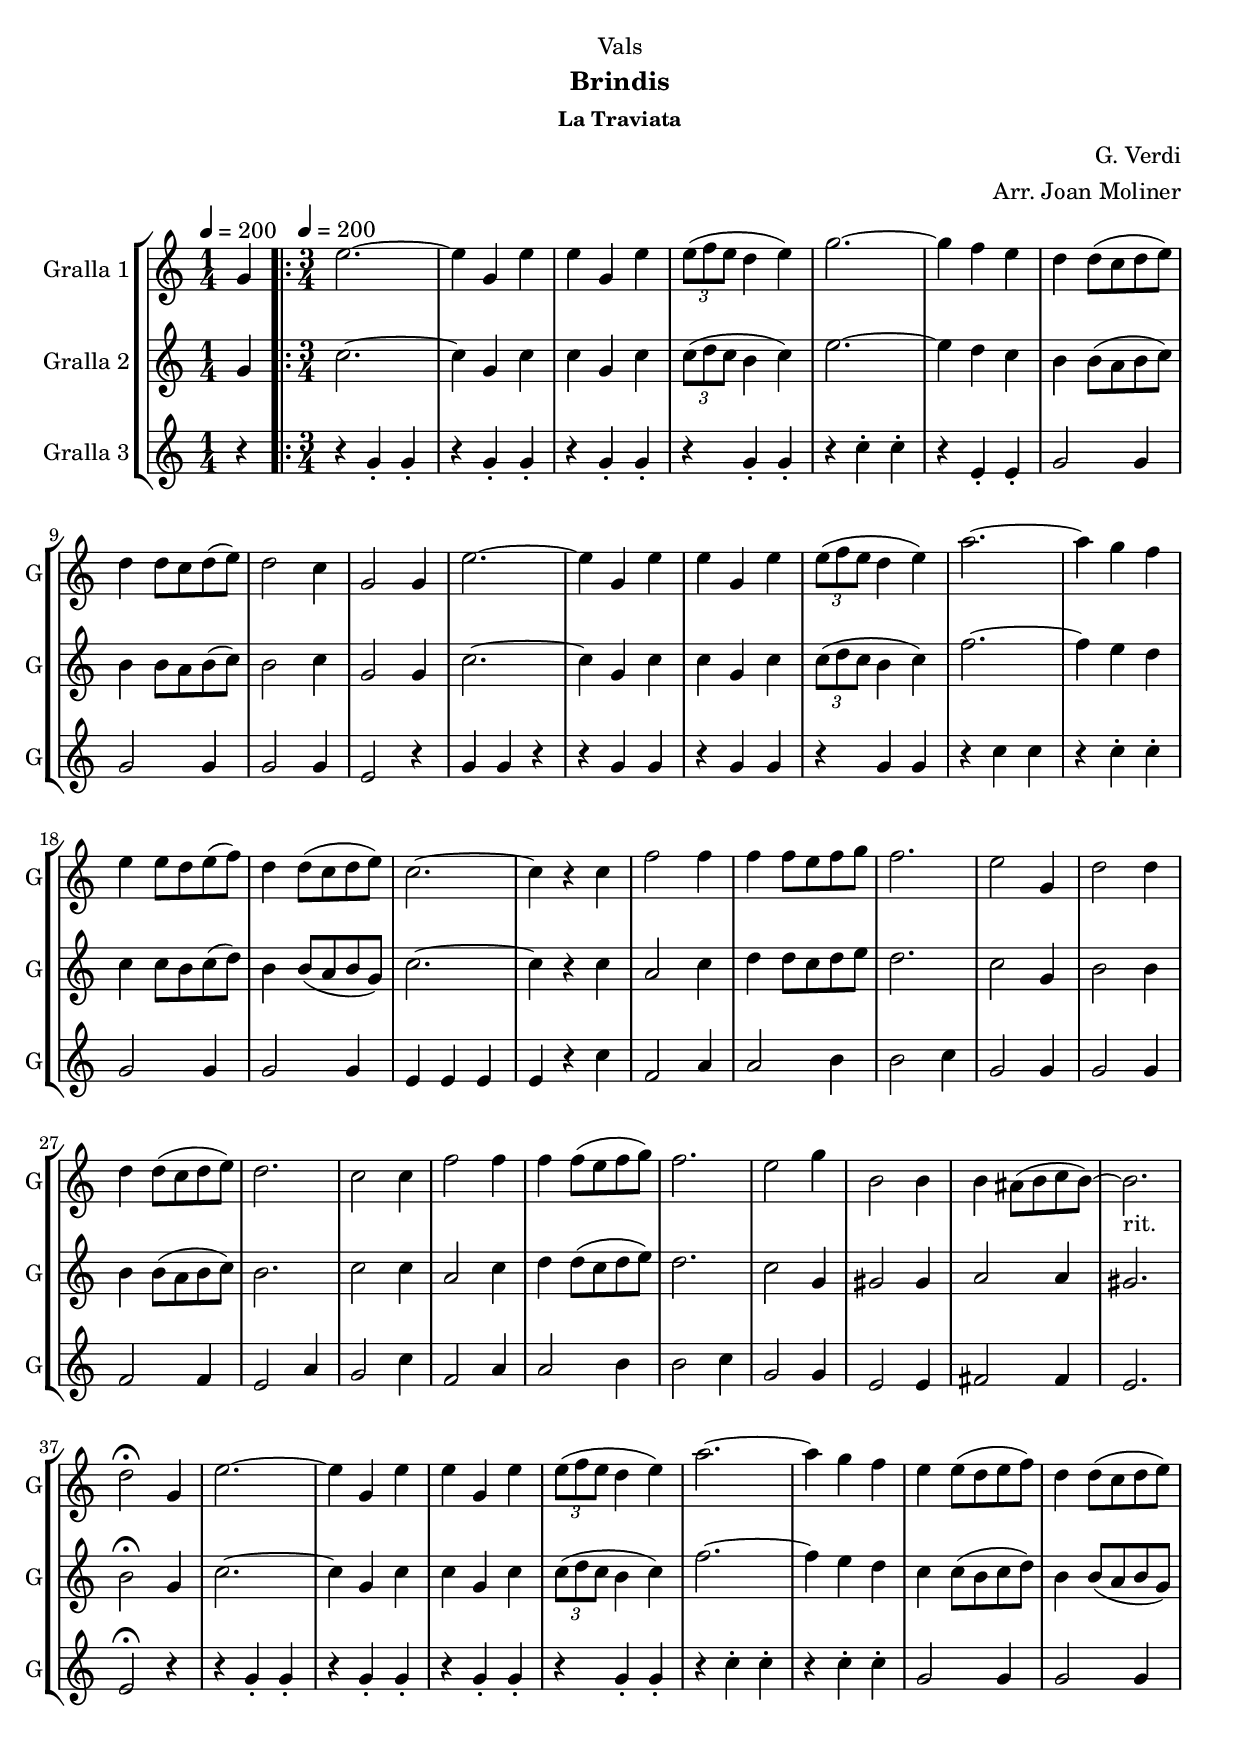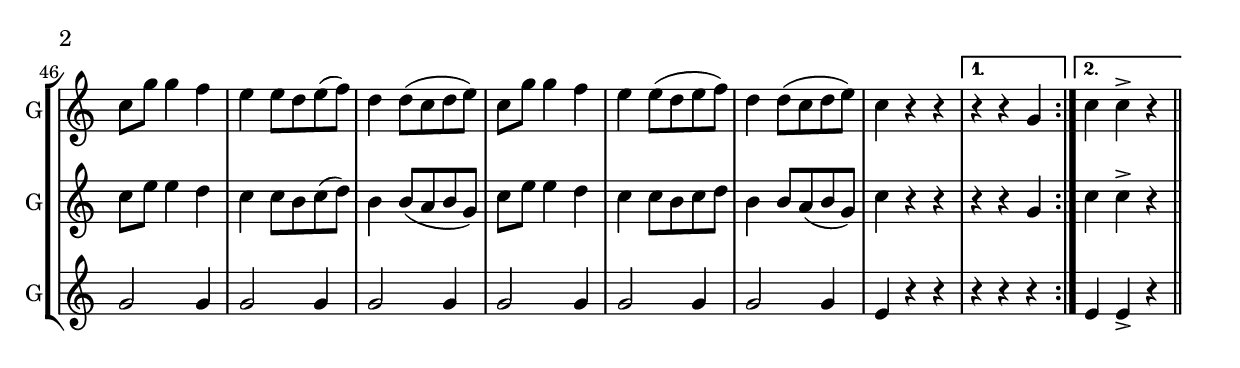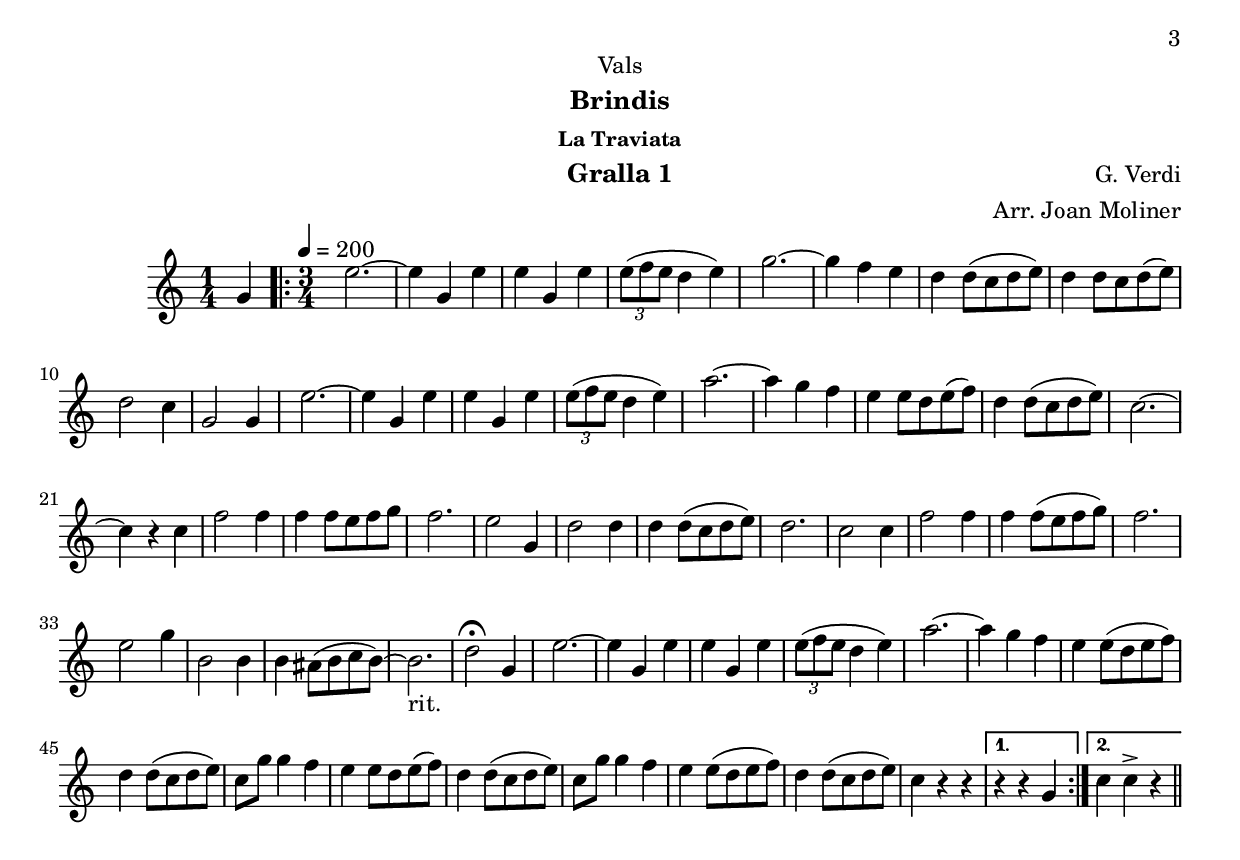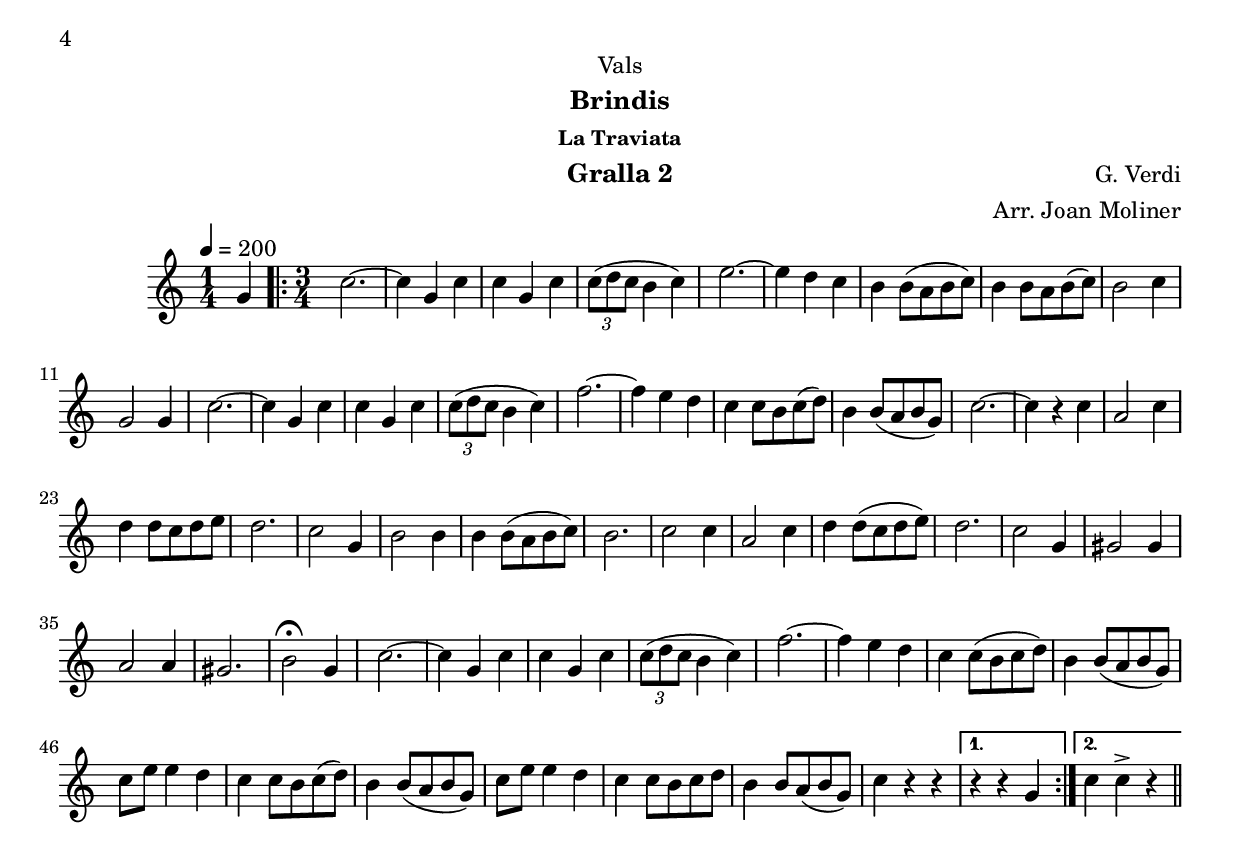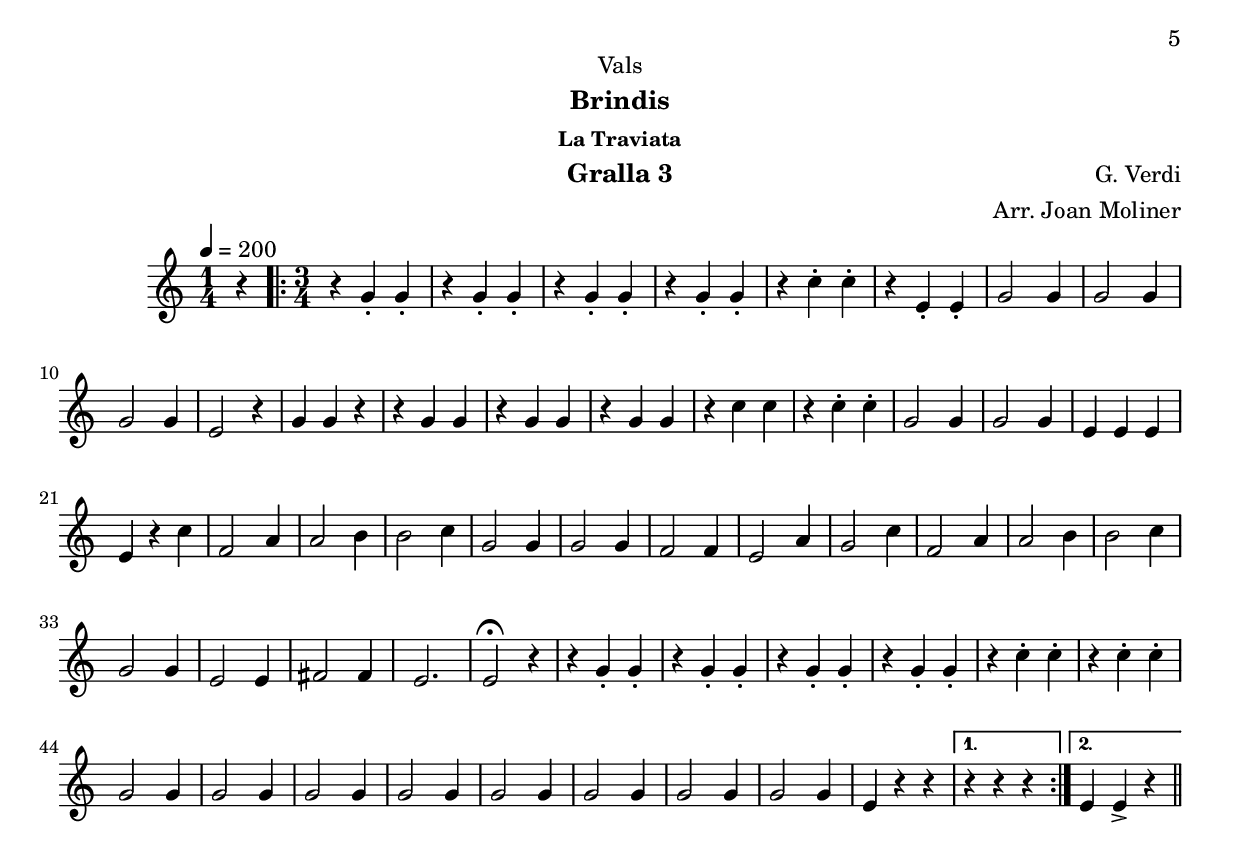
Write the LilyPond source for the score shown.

\version "2.22.1"

\header {
  dedication="Vals"
  title=""
  subtitle="Brindis"
  subsubtitle="La Traviata"
  poet=""
  meter=""
  piece=""
  composer="G. Verdi"
  arranger="Arr. Joan Moliner"
  opus=""
  instrument=""
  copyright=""
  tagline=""
}

liniaroAa =
\relative g'
{
  \clef treble
  \key c \major
  \time 1/4
  g4 \tempo 4 = 200  |
  \time 3/4   \repeat volta 2 { e'2. ~  |
  e4 g, e'  |
  e4 g, e'  |
  %05
  \times 2/3 { e8 ( f e } d4 e )  |
  g2. ~  |
  g4 f e  |
  d4 d8 ( c d e )  |
  d4 d8 c d ( e )  |
  %10
  d2 c4  |
  g2 g4  |
  e'2. ~  |
  e4 g, e'  |
  e4 g, e'  |
  %15
  \times 2/3 { e8 ( f e } d4 e )   |
  a2. ~  |
  a4 g f  |
  e4 e8 d e ( f )  |
  d4 d8 ( c d e )  |
  %20
  c2. ~  |
  c4 r c  |
  f2 f4  |
  f4 f8 e f g  |
  f2.  |
  %25
  e2 g,4  |
  d'2 d4  |
  d4 d8 ( c d e )  |
  d2.  |
  c2 c4  |
  %30
  f2 f4  |
  f4 f8 ( e f g )  |
  f2.  |
  e2 g4  |
  b,2 b4  |
  %35
  b4 ais8 ( b c b ~ )  |
  b2. _"rit."  |
  d2 \fermata g,4  |
  e'2. ~  |
  e4 g, e'  |
  %40
  e4 g, e'  |
  \times 2/3 { e8 ( f e } d4 e )  |
  a2. ~  |
  a4 g f  |
  e4 e8 ( d e f )  |
  %45
  d4 d8 ( c d e )  |
  c8 g' g4 f  |
  e4 e8 d e ( f )  |
  d4 d8 ( c d e )  |
  c8 g' g4 f  |
  %50
  e4 e8 ( d e f )  |
  d4 d8 ( c d e )  |
  c4 r r }
  \alternative { { r4 r g }
  { c4 c-> r } } \bar "||"
}

liniaroAb =
\relative g'
{
  \tempo 4 = 200
  \clef treble
  \key c \major
  \time 1/4
  g4  |
  \time 3/4   \repeat volta 2 { c2. ~  |
  c4 g c  |
  c4 g c  |
  %05
  \times 2/3 { c8 ( d c } b4 c )  |
  e2. ~  |
  e4 d c  |
  b4 b8 ( a b c )  |
  b4 b8 a b ( c )  |
  %10
  b2 c4  |
  g2 g4  |
  c2. ~  |
  c4 g c  |
  c4 g c  |
  %15
  \times 2/3 { c8 ( d c } b4 c )   |
  f2. ~  |
  f4 e d  |
  c4 c8 b c ( d )  |
  b4 b8 ( a b g )  |
  %20
  c2. ~  |
  c4 r c  |
  a2 c4  |
  d4 d8 c d e  |
  d2.  |
  %25
  c2 g4  |
  b2 b4  |
  b4 b8 ( a b c )  |
  b2.  |
  c2 c4  |
  %30
  a2 c4  |
  d4 d8 ( c d e )  |
  d2.  |
  c2 g4  |
  gis2 gis4  |
  %35
  a2 a4  |
  gis2.   |
  b2 \fermata g4  |
  c2. ~  |
  c4 g c  |
  %40
  c4 g c  |
  \times 2/3 { c8 ( d c } b4 c )  |
  f2. ~  |
  f4 e d  |
  c4 c8 ( b c d )  |
  %45
  b4 b8 ( a b g )  |
  c8 e e4 d  |
  c4 c8 b c ( d )  |
  b4 b8 ( a b g )  |
  c8 e e4 d  |
  %50
  c4 c8 b c d  |
  b4 b8 a ( b g )  |
  c4 r r }
  \alternative { { r4 r g }
  { c4 c-> r } } \bar "||"
}

liniaroAc =
\relative g'
{
  \tempo 4 = 200
  \clef treble
  \key c \major
  \time 1/4
  r4  |
  \time 3/4   \repeat volta 2 { r4 g-. g-.  |
  r4 g-. g-.  |
  r4 g-. g-.  |
  %05
  r4 g-. g-.  |
  r4 c-. c-.  |
  r4 e,-. e-.  |
  g2 g4  |
  g2 g4  |
  %10
  g2 g4  |
  e2 r4  |
  g4 g r4  | % kompletite
  r4 g g  |
  r4 g g  |
  %15
  r4 g g  |
  r4 c c  |
  r4 c-. c-.  |
  g2 g4  |
  g2 g4  |
  %20
  e4 e e  |
  e4 r c'  |
  f,2 a4  |
  a2 b4  |
  b2 c4  |
  %25
  g2 g4  |
  g2 g4  |
  f2 f4  |
  e2 a4  |
  g2 c4  |
  %30
  f,2 a4  |
  a2 b4  |
  b2 c4  |
  g2 g4  |
  e2 e4  |
  %35
  fis2 fis4  |
  e2.   |
  e2 \fermata r4  |
  r4 g-. g-.  |
  r4 g-. g-.  |
  %40
  r4 g-. g-.  |
  r4 g-. g-.  |
  r4 c-. c-.  |
  r4 c-. c-.  |
  g2 g4  |
  %45
  g2 g4  |
  g2 g4  |
  g2 g4  |
  g2 g4  |
  g2 g4  |
  %50
  g2 g4  |
  g2 g4  |
  e4 r r }
  \alternative { { r4 r r }
  { e4 e-> r } } \bar "||"
}

\bookpart {
  \score {
    \new StaffGroup {
      \override Score.RehearsalMark #'self-alignment-X = #LEFT
      <<
        \new Staff \with {instrumentName = #"Gralla 1" shortInstrumentName = #"G"} \liniaroAa
        \new Staff \with {instrumentName = #"Gralla 2" shortInstrumentName = #"G"} \liniaroAb
        \new Staff \with {instrumentName = #"Gralla 3" shortInstrumentName = #"G"} \liniaroAc
      >>
    }
    \layout {}
  }
  \score { \unfoldRepeats
    \new StaffGroup {
      \override Score.RehearsalMark #'self-alignment-X = #LEFT
      <<
        \new Staff \with {instrumentName = #"Gralla 1" shortInstrumentName = #"G"} \liniaroAa
        \new Staff \with {instrumentName = #"Gralla 2" shortInstrumentName = #"G"} \liniaroAb
        \new Staff \with {instrumentName = #"Gralla 3" shortInstrumentName = #"G"} \liniaroAc
      >>
    }
    \midi {
      \set Staff.midiInstrument = "oboe"
      \set DrumStaff.midiInstrument = "drums"
    }
  }
}

\bookpart {
  \header {instrument="Gralla 1"}
  \score {
    \new StaffGroup {
      \override Score.RehearsalMark #'self-alignment-X = #LEFT
      <<
        \new Staff \liniaroAa
      >>
    }
    \layout {}
  }
  \score { \unfoldRepeats
    \new StaffGroup {
      \override Score.RehearsalMark #'self-alignment-X = #LEFT
      <<
        \new Staff \liniaroAa
      >>
    }
    \midi {
      \set Staff.midiInstrument = "oboe"
      \set DrumStaff.midiInstrument = "drums"
    }
  }
}

\bookpart {
  \header {instrument="Gralla 2"}
  \score {
    \new StaffGroup {
      \override Score.RehearsalMark #'self-alignment-X = #LEFT
      <<
        \new Staff \liniaroAb
      >>
    }
    \layout {}
  }
  \score { \unfoldRepeats
    \new StaffGroup {
      \override Score.RehearsalMark #'self-alignment-X = #LEFT
      <<
        \new Staff \liniaroAb
      >>
    }
    \midi {
      \set Staff.midiInstrument = "oboe"
      \set DrumStaff.midiInstrument = "drums"
    }
  }
}

\bookpart {
  \header {instrument="Gralla 3"}
  \score {
    \new StaffGroup {
      \override Score.RehearsalMark #'self-alignment-X = #LEFT
      <<
        \new Staff \liniaroAc
      >>
    }
    \layout {}
  }
  \score { \unfoldRepeats
    \new StaffGroup {
      \override Score.RehearsalMark #'self-alignment-X = #LEFT
      <<
        \new Staff \liniaroAc
      >>
    }
    \midi {
      \set Staff.midiInstrument = "oboe"
      \set DrumStaff.midiInstrument = "drums"
    }
  }
}

